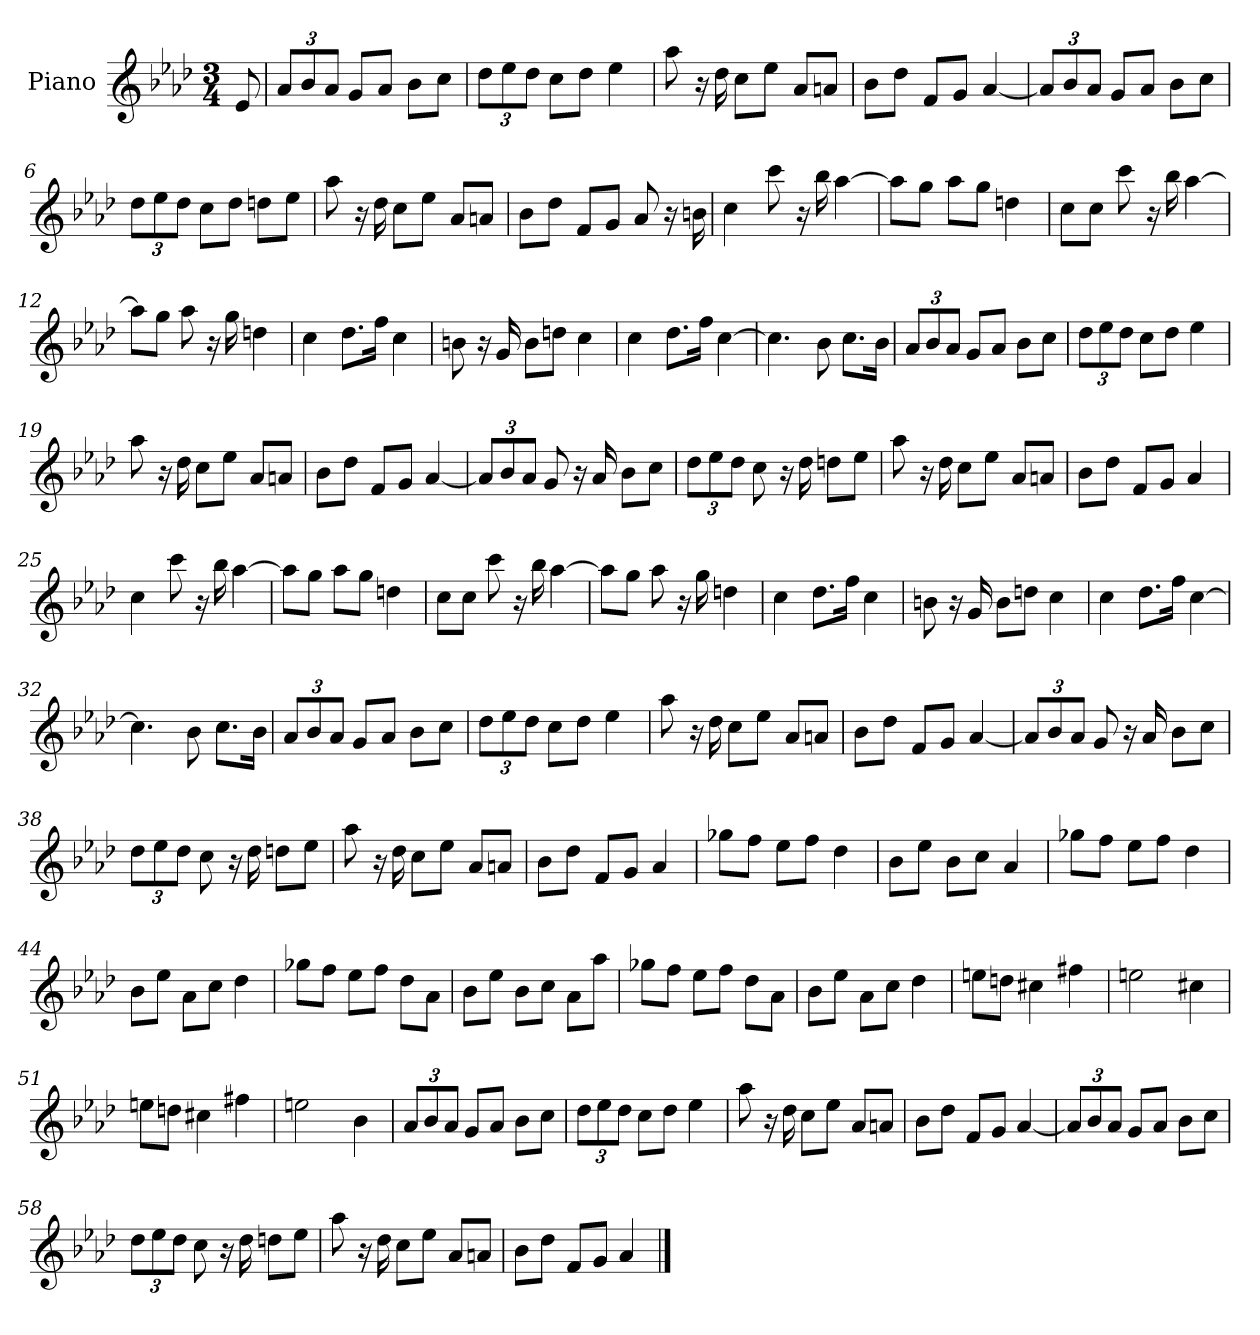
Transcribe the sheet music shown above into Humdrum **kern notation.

**kern
*part1
*staff1
*I"Piano
*I'Pno
*clefG2
*k[b-e-a-d-]
*A-:
*M3/4
*MM232
=
8e-
=1
12a-/L
12b-/
12a-/J
8g/L
8a-/J
8b-\L
8cc\J
=2
12dd-\L
12ee-\
12dd-\J
8cc\L
8dd-\J
4ee-
=3
8aa-
16r
16dd-
8cc\L
8ee-\J
8a-/L
8an/J
=4
8b-\L
8dd-\J
8f/L
8g/J
[4a-
=5
12a-/L]
12b-/
12a-/J
8g/L
8a-/J
8b-\L
8cc\J
=6
12dd-\L
12ee-\
12dd-\J
8cc\L
8dd-\J
8ddn\L
8ee-\J
=7
8aa-
16r
16dd-
8cc\L
8ee-\J
8a-/L
8an/J
=8
8b-\L
8dd-\J
8f/L
8g/J
8a-
16r
16bn
=9
4cc
8ccc
16r
16bb-
[4aa-
=10
8aa-\L]
8gg\J
8aa-\L
8gg\J
4ddn
=11
8cc\L
8cc\J
8ccc
16r
16bb-
[4aa-
=12
8aa-\L]
8gg\J
8aa-
16r
16gg
4ddn
=13
4cc
8.dd-\L
16ff\Jk
4cc
=14
8bn
16r
16g
8b\L
8ddn\J
4cc
=15
4cc
8.dd-\L
16ff\Jk
[4cc
=16
4.cc]
8b-
8.cc\L
16b-\Jk
=17
12a-/L
12b-/
12a-/J
8g/L
8a-/J
8b-\L
8cc\J
=18
12dd-\L
12ee-\
12dd-\J
8cc\L
8dd-\J
4ee-
=19
8aa-
16r
16dd-
8cc\L
8ee-\J
8a-/L
8an/J
=20
8b-\L
8dd-\J
8f/L
8g/J
[4a-
=21
12a-/L]
12b-/
12a-/J
8g
16r
16a-
8b-\L
8cc\J
=22
12dd-\L
12ee-\
12dd-\J
8cc
16r
16dd-
8ddn\L
8ee-\J
=23
8aa-
16r
16dd-
8cc\L
8ee-\J
8a-/L
8an/J
=24
8b-\L
8dd-\J
8f/L
8g/J
4a-
=25
4cc
8ccc
16r
16bb-
[4aa-
=26
8aa-\L]
8gg\J
8aa-\L
8gg\J
4ddn
=27
8cc\L
8cc\J
8ccc
16r
16bb-
[4aa-
=28
8aa-\L]
8gg\J
8aa-
16r
16gg
4ddn
=29
4cc
8.dd-\L
16ff\Jk
4cc
=30
8bn
16r
16g
8b\L
8ddn\J
4cc
=31
4cc
8.dd-\L
16ff\Jk
[4cc
=32
4.cc]
8b-
8.cc\L
16b-\Jk
=33
12a-/L
12b-/
12a-/J
8g/L
8a-/J
8b-\L
8cc\J
=34
12dd-\L
12ee-\
12dd-\J
8cc\L
8dd-\J
4ee-
=35
8aa-
16r
16dd-
8cc\L
8ee-\J
8a-/L
8an/J
=36
8b-\L
8dd-\J
8f/L
8g/J
[4a-
=37
12a-/L]
12b-/
12a-/J
8g
16r
16a-
8b-\L
8cc\J
=38
12dd-\L
12ee-\
12dd-\J
8cc
16r
16dd-
8ddn\L
8ee-\J
=39
8aa-
16r
16dd-
8cc\L
8ee-\J
8a-/L
8an/J
=40
8b-\L
8dd-\J
8f/L
8g/J
4a-
=41
8gg-X\L
8ff\J
8ee-\L
8ff\J
4dd-
=42
8b-\L
8ee-\J
8b-\L
8cc\J
4a-
=43
8gg-X\L
8ff\J
8ee-\L
8ff\J
4dd-
=44
8b-\L
8ee-\J
8a-\L
8cc\J
4dd-
=45
8gg-X\L
8ff\J
8ee-\L
8ff\J
8dd-\L
8a-\J
=46
8b-\L
8ee-\J
8b-\L
8cc\J
8a-\L
8aa-\J
=47
8gg-X\L
8ff\J
8ee-\L
8ff\J
8dd-\L
8a-\J
=48
8b-\L
8ee-\J
8a-\L
8cc\J
4dd-
=49
*MM180
8een\L
8ddn\J
4cc#X
4ff#X
=50
2een
4cc#X
=51
8een\L
8ddn\J
4cc#X
4ff#X
=52
2een
4b-
=53
*MM232
12a-/L
12b-/
12a-/J
8g/L
8a-/J
8b-\L
8cc\J
=54
12dd-\L
12ee-\
12dd-\J
8cc\L
8dd-\J
4ee-
=55
8aa-
16r
16dd-
8cc\L
8ee-\J
8a-/L
8an/J
=56
8b-\L
8dd-\J
8f/L
8g/J
[4a-
=57
12a-/L]
12b-/
12a-/J
8g/L
8a-/J
8b-\L
8cc\J
=58
12dd-\L
12ee-\
12dd-\J
8cc
16r
16dd-
8ddn\L
8ee-\J
=59
8aa-
16r
16dd-
8cc\L
8ee-\J
8a-/L
8an/J
=60
8b-\L
8dd-\J
8f/L
8g/J
4a-
==
*-
